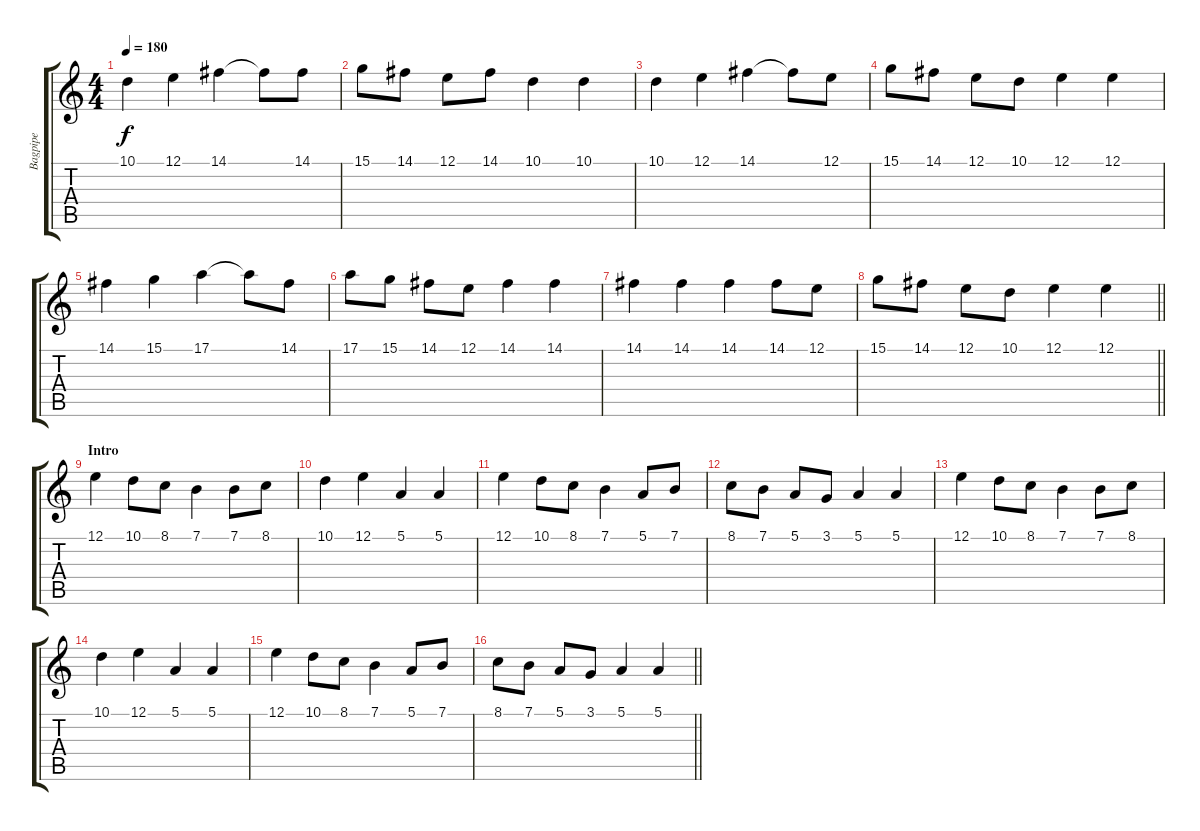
\track ("Bagpipe" "Bagpipe") {instrument bagpipe}
\staff {score tabs}
\tuning (E4 B3 G3 D3 A2 E2) {hide}
\ts (4 4)
\tempo 180
\clef g2
\ks c
10.1.4{dy f} 12.1.4 14.1.4 14.1{t}.8 14.1.8 |
15.1.8 14.1.8 12.1.8 14.1.8 10.1.4 10.1.4 |
10.1.4 12.1.4 14.1.4 14.1{t}.8 12.1.8 |
15.1.8 14.1.8 12.1.8 10.1.8 12.1.4 12.1.4 |
14.1.4 15.1.4 17.1.4 17.1{t}.8 14.1.8 |
17.1.8 15.1.8 14.1.8 12.1.8 14.1.4 14.1.4 |
14.1.4 14.1.4 14.1.4 14.1.8 12.1.8 |
\barLineRight lightlight
15.1.8 14.1.8 12.1.8 10.1.8 12.1.4 12.1.4 |
\section ("" "Intro")
12.1.4 10.1.8 8.1.8 7.1.4 7.1.8 8.1.8 |
10.1.4 12.1.4 5.1.4 5.1.4 |
12.1.4 10.1.8 8.1.8 7.1.4 5.1.8 7.1.8 |
8.1.8 7.1.8 5.1.8 3.1.8 5.1.4 5.1.4 |
12.1.4 10.1.8 8.1.8 7.1.4 7.1.8 8.1.8 |
10.1.4 12.1.4 5.1.4 5.1.4 |
12.1.4 10.1.8 8.1.8 7.1.4 5.1.8 7.1.8 |
\barLineRight lightlight
8.1.8 7.1.8 5.1.8 3.1.8 5.1.4 5.1.4
